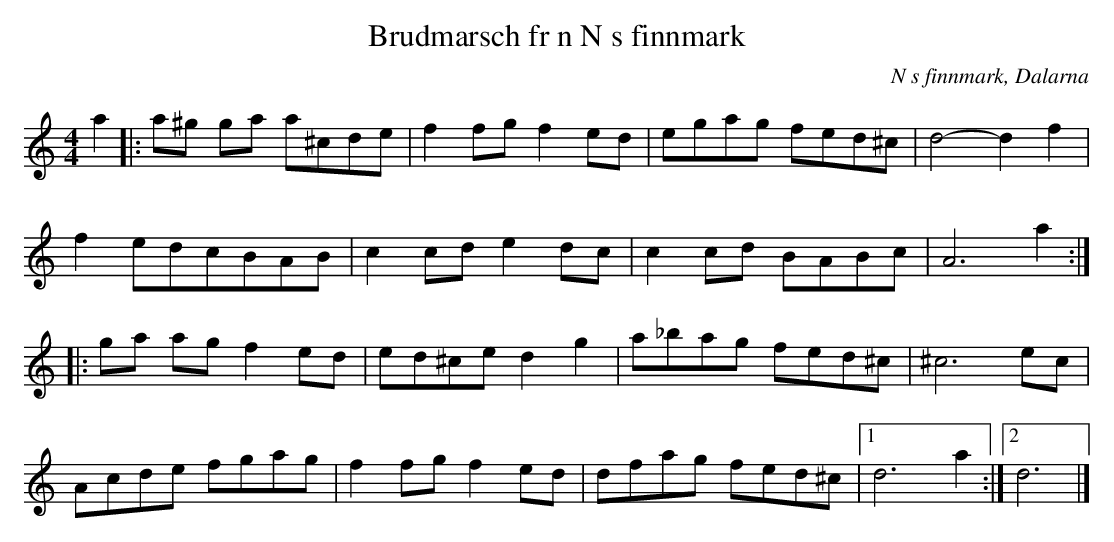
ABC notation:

X:1
T:Brudmarsch fr n N s finnmark
O:N s finnmark, Dalarna
M:4/4
L:1/8
K:DDor
a2 |: a^g ga a^cde | f2fg f2ed | egag fed^c | d4- d2f2 |
f2edcBAB | c2cd e2dc | c2cd BABc | A6 a2 :|
|: ga ag f2 ed | ed^ce d2 g2 | a_bag fed^c| ^c6 ec |
Acde fgag | f2 fg f2 ed | dfag fed^c |1 d6 a2 :|2 d6 |]
